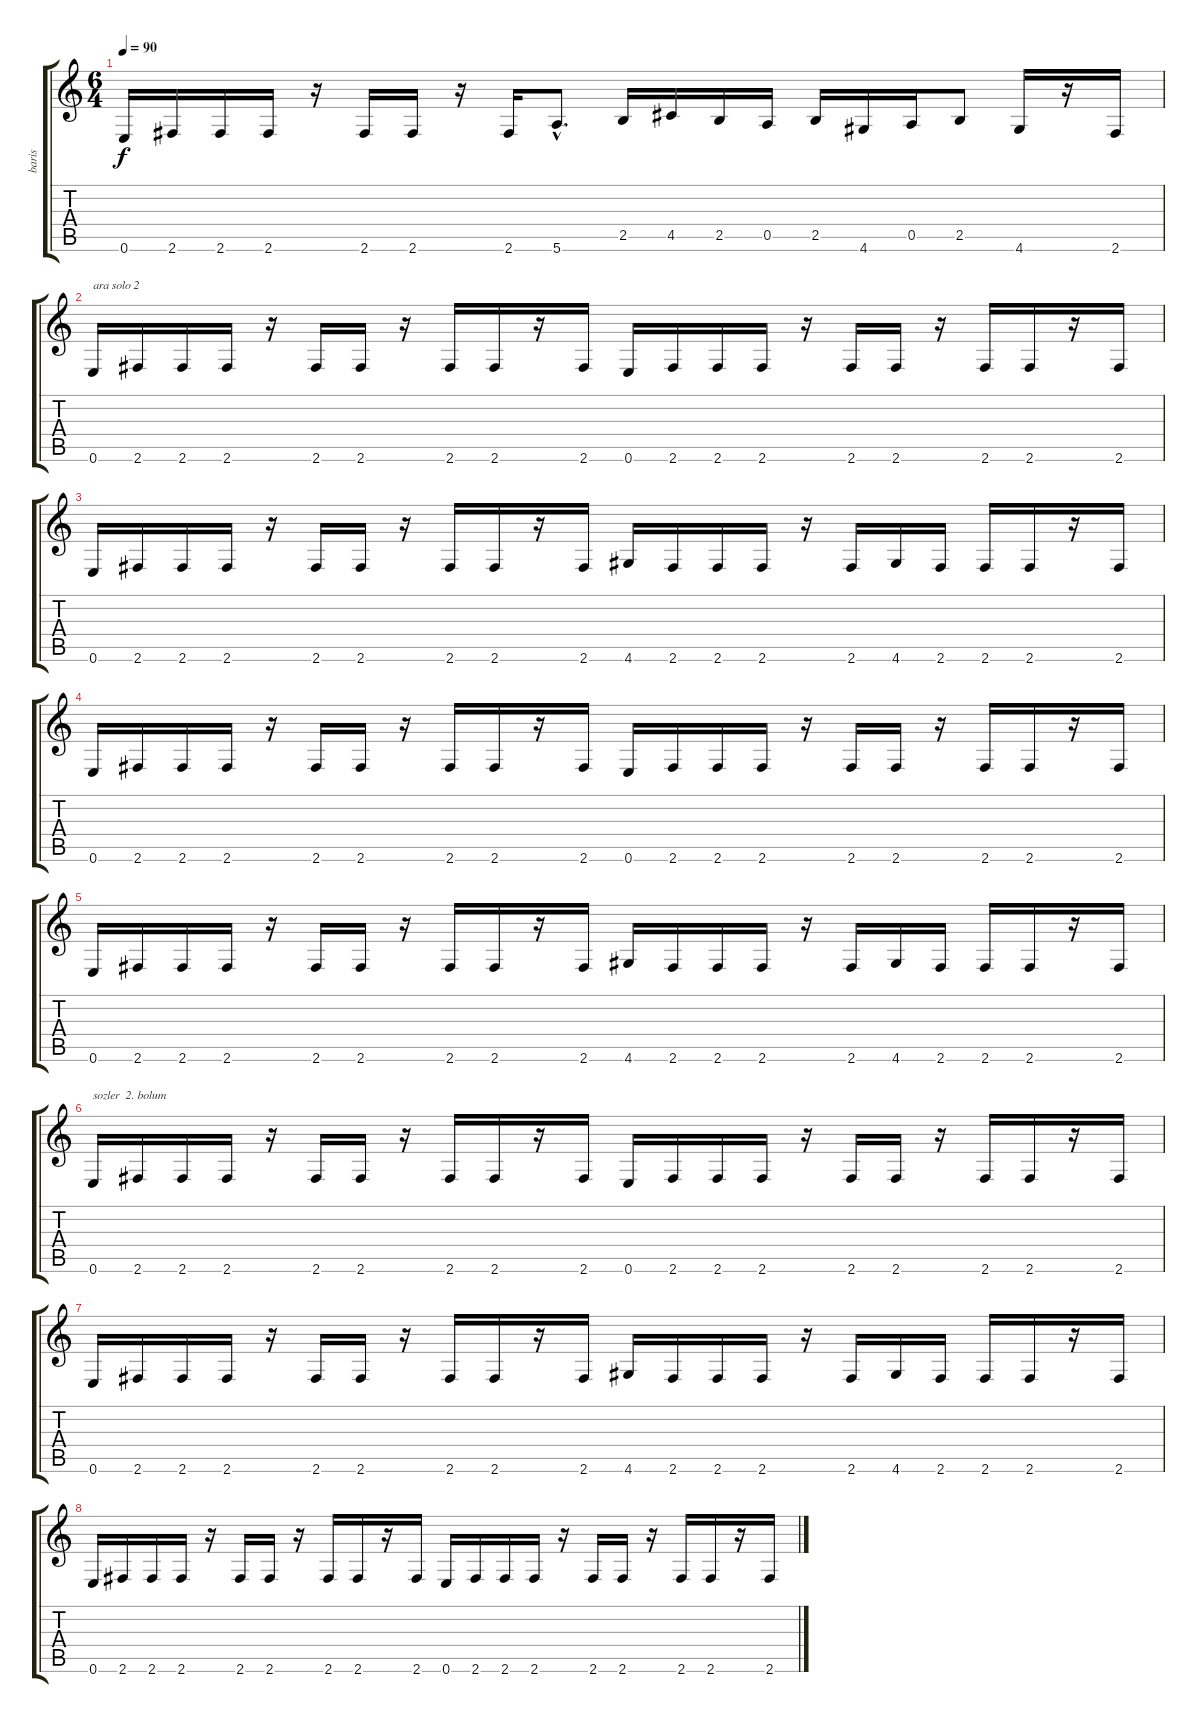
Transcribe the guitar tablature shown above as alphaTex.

\track ("baris" "baris") {instrument overdrivenguitar}
\staff {score tabs}
\tuning (E4 B3 G3 D3 A2 E2) {hide}
\ts (6 4)
\tempo 90
\clef g2
\ks c
0.6.16{dy f} 2.6.16 2.6.16 2.6.16 r.16 2.6.16 2.6.16 r.16 2.6.16 5.6{hac}.8{d} 2.5.16 4.5.16 2.5.16 0.5.16 2.5.16 4.6.16 0.5.16 2.5.8 4.6.16 r.16 2.6.16 |
0.6.16{txt "ara solo 2"} 2.6.16 2.6.16 2.6.16 r.16 2.6.16 2.6.16 r.16 2.6.16 2.6.16 r.16 2.6.16 0.6.16 2.6.16 2.6.16 2.6.16 r.16 2.6.16 2.6.16 r.16 2.6.16 2.6.16 r.16 2.6.16 |
0.6.16 2.6.16 2.6.16 2.6.16 r.16 2.6.16 2.6.16 r.16 2.6.16 2.6.16 r.16 2.6.16 4.6.16 2.6.16 2.6.16 2.6.16 r.16 2.6.16 4.6.16 2.6.16 2.6.16 2.6.16 r.16 2.6.16 |
0.6.16 2.6.16 2.6.16 2.6.16 r.16 2.6.16 2.6.16 r.16 2.6.16 2.6.16 r.16 2.6.16 0.6.16 2.6.16 2.6.16 2.6.16 r.16 2.6.16 2.6.16 r.16 2.6.16 2.6.16 r.16 2.6.16 |
0.6.16 2.6.16 2.6.16 2.6.16 r.16 2.6.16 2.6.16 r.16 2.6.16 2.6.16 r.16 2.6.16 4.6.16 2.6.16 2.6.16 2.6.16 r.16 2.6.16 4.6.16 2.6.16 2.6.16 2.6.16 r.16 2.6.16 |
0.6.16{txt "sozler  2. bolum"} 2.6.16 2.6.16 2.6.16 r.16 2.6.16 2.6.16 r.16 2.6.16 2.6.16 r.16 2.6.16 0.6.16 2.6.16 2.6.16 2.6.16 r.16 2.6.16 2.6.16 r.16 2.6.16 2.6.16 r.16 2.6.16 |
0.6.16 2.6.16 2.6.16 2.6.16 r.16 2.6.16 2.6.16 r.16 2.6.16 2.6.16 r.16 2.6.16 4.6.16 2.6.16 2.6.16 2.6.16 r.16 2.6.16 4.6.16 2.6.16 2.6.16 2.6.16 r.16 2.6.16 |
0.6.16 2.6.16 2.6.16 2.6.16 r.16 2.6.16 2.6.16 r.16 2.6.16 2.6.16 r.16 2.6.16 0.6.16 2.6.16 2.6.16 2.6.16 r.16 2.6.16 2.6.16 r.16 2.6.16 2.6.16 r.16 2.6.16
